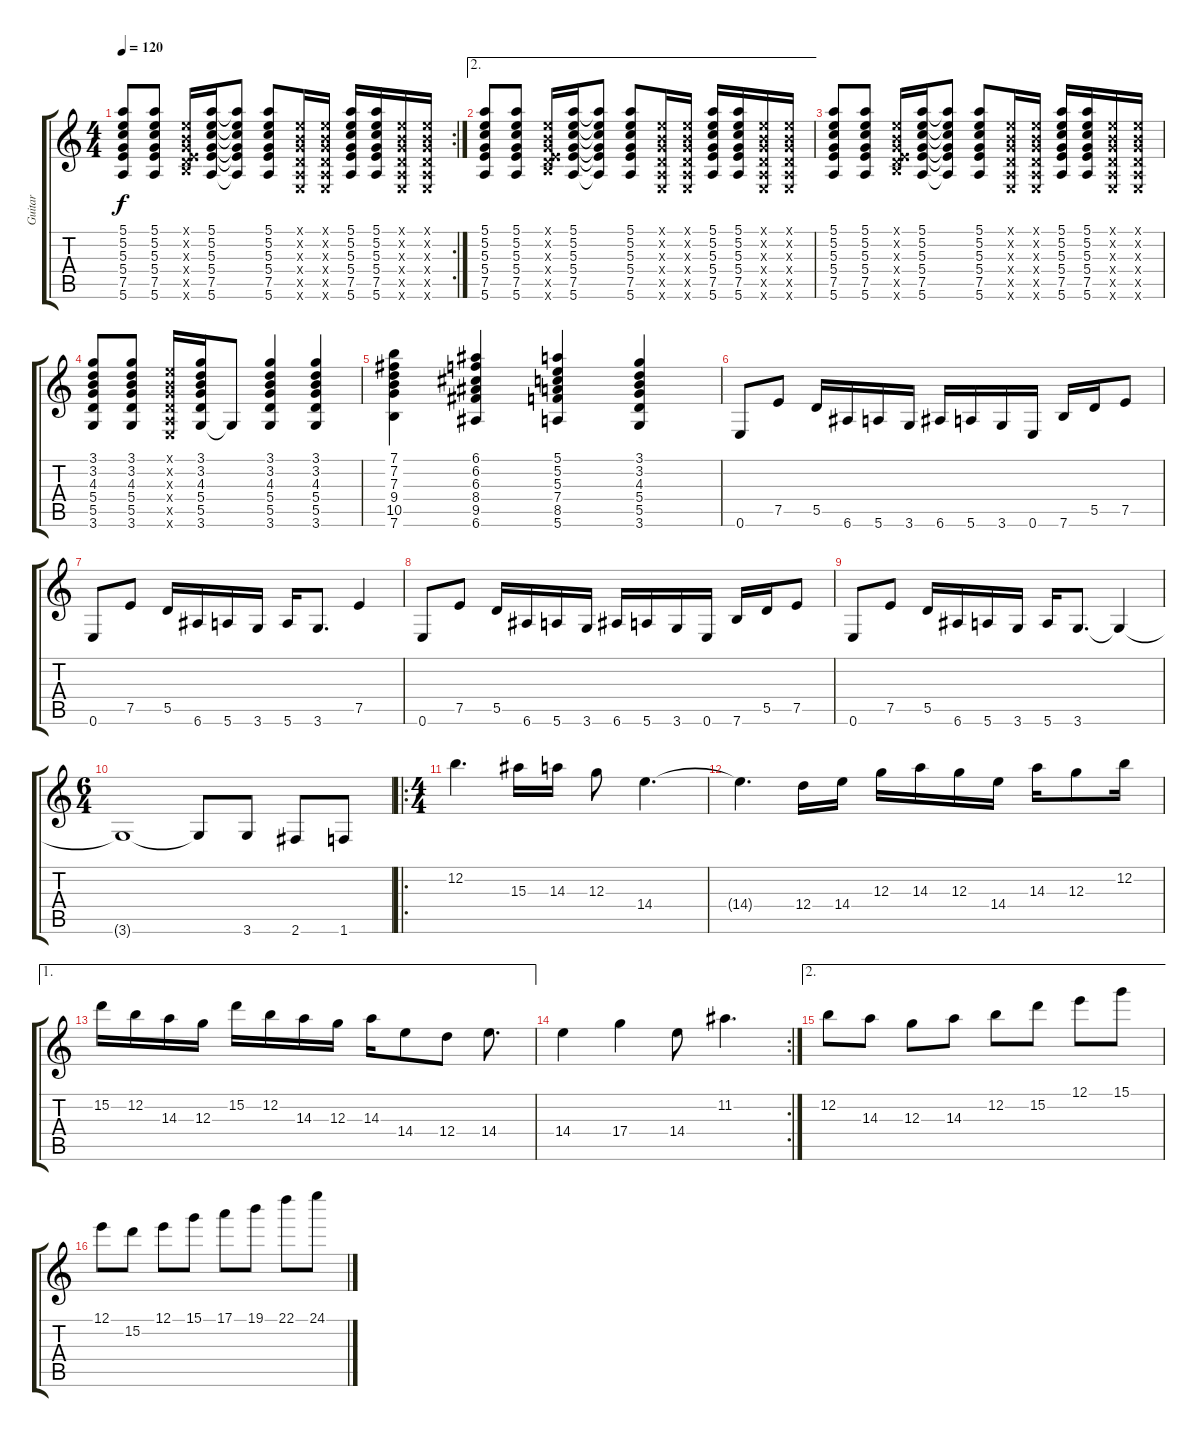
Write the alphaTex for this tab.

\track ("Guitar" "Guitar") {instrument electricguitarclean}
\staff {score tabs}
\tuning (E4 B3 G3 D3 A2 E2) {hide}
\rc 2
\ts (4 4)
\tempo 120
\clef g2
\ks c
(5.1 5.2 5.3 5.4 7.5 5.6).8{dy f} (5.1 5.2 5.3 5.4 7.5 5.6).8 (0.1{x} 0.2{x} 0.3{x} 0.4{x} 7.5{x} 7.6{x}).16 (5.1 5.2 5.3 5.4 7.5 5.6).16 (5.1{t} 5.2{t} 5.3{t} 5.4{t} 7.5{t} 5.6{t}).8 (5.1 5.2 5.3 5.4 7.5 5.6).8 (0.1{x} 0.2{x} 0.3{x} 0.4{x} 0.5{x} 0.6{x}).16 (0.1{x} 0.2{x} 0.3{x} 0.4{x} 0.5{x} 0.6{x}).16 (5.1 5.2 5.3 5.4 7.5 5.6).16 (5.1 5.2 5.3 5.4 7.5 5.6).16 (0.1{x} 0.2{x} 0.3{x} 0.4{x} 0.5{x} 0.6{x}).16 (0.1{x} 0.2{x} 0.3{x} 0.4{x} 0.5{x} 0.6{x}).16 |
\ae 2
(5.1 5.2 5.3 5.4 7.5 5.6).8 (5.1 5.2 5.3 5.4 7.5 5.6).8 (0.1{x} 0.2{x} 0.3{x} 0.4{x} 7.5{x} 7.6{x}).16 (5.1 5.2 5.3 5.4 7.5 5.6).16 (5.1{t} 5.2{t} 5.3{t} 5.4{t} 7.5{t} 5.6{t}).8 (5.1 5.2 5.3 5.4 7.5 5.6).8 (0.1{x} 0.2{x} 0.3{x} 0.4{x} 0.5{x} 0.6{x}).16 (0.1{x} 0.2{x} 0.3{x} 0.4{x} 0.5{x} 0.6{x}).16 (5.1 5.2 5.3 5.4 7.5 5.6).16 (5.1 5.2 5.3 5.4 7.5 5.6).16 (0.1{x} 0.2{x} 0.3{x} 0.4{x} 0.5{x} 0.6{x}).16 (0.1{x} 0.2{x} 0.3{x} 0.4{x} 0.5{x} 0.6{x}).16 |
(5.1 5.2 5.3 5.4 7.5 5.6).8 (5.1 5.2 5.3 5.4 7.5 5.6).8 (0.1{x} 0.2{x} 0.3{x} 0.4{x} 7.5{x} 7.6{x}).16 (5.1 5.2 5.3 5.4 7.5 5.6).16 (5.1{t} 5.2{t} 5.3{t} 5.4{t} 7.5{t} 5.6{t}).8 (5.1 5.2 5.3 5.4 7.5 5.6).8 (0.1{x} 0.2{x} 0.3{x} 0.4{x} 0.5{x} 0.6{x}).16 (0.1{x} 0.2{x} 0.3{x} 0.4{x} 0.5{x} 0.6{x}).16 (5.1 5.2 5.3 5.4 7.5 5.6).16 (5.1 5.2 5.3 5.4 7.5 5.6).16 (0.1{x} 0.2{x} 0.3{x} 0.4{x} 0.5{x} 0.6{x}).16 (0.1{x} 0.2{x} 0.3{x} 0.4{x} 0.5{x} 0.6{x}).16 |
(3.1 3.2 4.3 5.4 5.5 3.6).8 (3.1 3.2 4.3 5.4 5.5 3.6).8 (0.1{x} 0.2{x} 0.3{x} 0.4{x} 0.5{x} 0.6{x}).16 (3.1 3.2 4.3 5.4 5.5 3.6).16 3.6{t}.8 (3.1 3.2 4.3 5.4 5.5 3.6).4 (3.1 3.2 4.3 5.4 5.5 3.6).4 |
(7.1 7.2 7.3 9.4 10.5 7.6).4 (6.1 6.2 6.3 8.4 9.5 6.6).4 (5.1 5.2 5.3 7.4 8.5 5.6).4 (3.1 3.2 4.3 5.4 5.5 3.6).4 |
0.6.8 7.5.8 5.5.16 6.6.16 5.6.16 3.6.16 6.6.16 5.6.16 3.6.16 0.6.16 7.6.16 5.5.16 7.5.8 |
0.6.8 7.5.8 5.5.16 6.6.16 5.6.16 3.6.16 5.6.16 3.6.8{d} 7.5.4 |
0.6.8 7.5.8 5.5.16 6.6.16 5.6.16 3.6.16 6.6.16 5.6.16 3.6.16 0.6.16 7.6.16 5.5.16 7.5.8 |
0.6.8 7.5.8 5.5.16 6.6.16 5.6.16 3.6.16 5.6.16 3.6.8{d} 3.6{t}.4 |
\ts (6 4)
3.6{t}.1 3.6{t}.8 3.6.8 2.6.8 1.6.8 |
\ro
\ts (4 4)
12.2.4{d} 15.3.16 14.3.16 12.3.8 14.4.4{d} |
14.4{t}.4{d} 12.4.16 14.4.16 12.3.16 14.3.16 12.3.16 14.4.16 14.3.16 12.3.8 12.2.16 |
\ae 1
15.2.16 12.2.16 14.3.16 12.3.16 15.2.16 12.2.16 14.3.16 12.3.16 14.3.16 14.4.8 12.4.8 14.4.8{d} |
\rc 2
14.4.4 17.4.4 14.4.8 11.2.4{d} |
\ae 2
12.2.8 14.3.8 12.3.8 14.3.8 12.2.8 15.2.8 12.1.8 15.1.8 |
12.1.8 15.2.8 12.1.8 15.1.8 17.1.8 19.1.8 22.1.8 24.1.8
